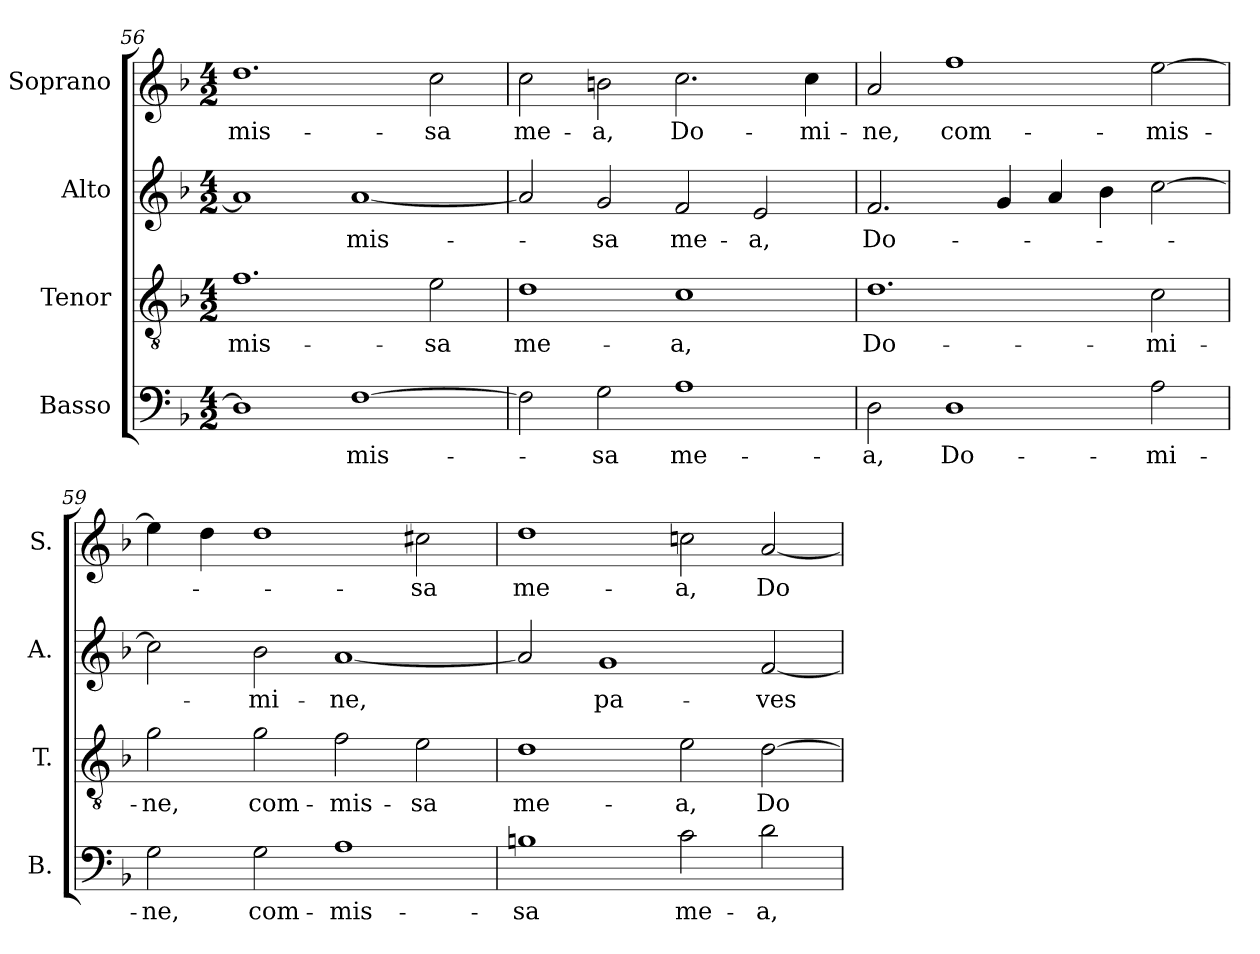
**kern	**text	**kern	**text	**kern	**text	**kern	**text
*part4	*part4	*part3	*part3	*part2	*part2	*part1	*part1
*staff4	*staff4	*staff3	*staff3	*staff2	*staff2	*staff1	*staff1
*I"Basso	*	*I"Tenor	*	*I"Alto	*	*I"Soprano	*
*I'B.	*	*I'T.	*	*I'A.	*	*I'S.	*
!!LO:LB:g=z
*clefF4	*	*clefGv2	*	*clefG2	*	*clefG2	*
*	*	*ITrd7c12	*	*	*	*	*
*k[b-]	*	*k[b-]	*	*k[b-]	*	*k[b-]	*
*F:	*	*F:	*	*F:	*	*F:	*
*M4/2	*	*M4/2	*	*M4/2	*	*M4/2	*
=56	=56	=56	=56	=56	=56	=56	=56
!	!	!	!LO:LY:b:color=#000000	!	!	!	!
!	!	!	!	!	!	!	!LO:LY:b:color=#000000
1Di]	.	1.Fi	-mis-	1ai]	.	1.ddi	-mis-
!	!LO:LY:b:color=#000000	!	!	!	!	!	!
!	!	!	!	!	!LO:LY:b:color=#000000	!	!
[1Fi	-mis-	.	.	[1ai	-mis-	.	.
!	!	!	!LO:LY:b:color=#000000	!	!	!	!
!	!	!	!	!	!	!	!LO:LY:b:color=#000000
.	.	2Ei\	-sa	.	.	2cci\	-sa
=57	=57	=57	=57	=57	=57	=57	=57
!	!	!	!LO:LY:b:color=#000000	!	!	!	!
!	!	!	!	!	!	!	!LO:LY:b:color=#000000
2Fi\]	.	1Di	me-	2ai/]	.	2cci\	me-
!	!LO:LY:b:color=#000000	!	!	!	!	!	!
!	!	!	!	!	!LO:LY:b:color=#000000	!	!
!	!	!	!	!	!	!	!LO:LY:b:color=#000000
2Gi\	-sa	.	.	2gi/	-sa	2bni\	-a,
!	!LO:LY:b:color=#000000	!	!	!	!	!	!
!	!	!	!LO:LY:b:color=#000000	!	!	!	!
!	!	!	!	!	!LO:LY:b:color=#000000	!	!
!	!	!	!	!	!	!	!LO:LY:b:color=#000000
1Ai	me-	1Ci	-a,	2fi/	me-	2.cci\	Do-
!	!	!	!	!	!LO:LY:b:color=#000000	!	!
.	.	.	.	2ei/	-a,	.	.
!	!	!	!	!	!	!	!LO:LY:b:color=#000000
.	.	.	.	.	.	4cci\	-mi-
=58	=58	=58	=58	=58	=58	=58	=58
!	!LO:LY:b:color=#000000	!	!	!	!	!	!
!	!	!	!LO:LY:b:color=#000000	!	!	!	!
!	!	!	!	!	!LO:LY:b:color=#000000	!	!
!	!	!	!	!	!	!	!LO:LY:b:color=#000000
2Di\	-a,	1.Di	Do-	2.fi/	Do-	2ai/	-ne,
!	!LO:LY:b:color=#000000	!	!	!	!	!	!
!	!	!	!	!	!	!	!LO:LY:b:color=#000000
1Di	Do-	.	.	.	.	1ffi	com-
.	.	.	.	4gi/	.	.	.
.	.	.	.	4ai/	.	.	.
.	.	.	.	4b-i\	.	.	.
!	!LO:LY:b:color=#000000	!	!	!	!	!	!
!	!	!	!LO:LY:b:color=#000000	!	!	!	!
!	!	!	!	!	!	!	!LO:LY:b:color=#000000
2Ai\	-mi-	2Ci\	-mi-	[2cci\	.	[2eei\	-mis-
=59	=59	=59	=59	=59	=59	=59	=59
!	!LO:LY:b:color=#000000	!	!	!	!	!	!
!	!	!	!LO:LY:b:color=#000000	!	!	!	!
2Gi\	-ne,	2Gi\	-ne,	2cci\]	.	4eei\]	.
.	.	.	.	.	.	4ddi\	.
!	!LO:LY:b:color=#000000	!	!	!	!	!	!
!	!	!	!LO:LY:b:color=#000000	!	!	!	!
!	!	!	!	!	!LO:LY:b:color=#000000	!	!
2Gi\	com-	2Gi\	com-	2b-i\	-mi-	1ddi	.
!	!LO:LY:b:color=#000000	!	!	!	!	!	!
!	!	!	!LO:LY:b:color=#000000	!	!	!	!
!	!	!	!	!	!LO:LY:b:color=#000000	!	!
1Ai	-mis-	2Fi\	-mis-	[1ai	-ne,	.	.
!	!	!	!LO:LY:b:color=#000000	!	!	!	!
!	!	!	!	!	!	!	!LO:LY:b:color=#000000
.	.	2Ei\	-sa	.	.	2cc#Xi\	-sa
=60	=60	=60	=60	=60	=60	=60	=60
!	!LO:LY:b:color=#000000	!	!	!	!	!	!
!	!	!	!LO:LY:b:color=#000000	!	!	!	!
!	!	!	!	!	!	!	!LO:LY:b:color=#000000
1Bni	-sa	1Di	me-	2ai/]	.	1ddi	me-
!	!	!	!	!	!LO:LY:b:color=#000000	!	!
.	.	.	.	1gi	pa-	.	.
!	!LO:LY:b:color=#000000	!	!	!	!	!	!
!	!	!	!LO:LY:b:color=#000000	!	!	!	!
!	!	!	!	!	!	!	!LO:LY:b:color=#000000
2ci\	me-	2Ei\	-a,	.	.	2ccni\	-a,
!	!LO:LY:b:color=#000000	!	!	!	!	!	!
!	!	!	!LO:LY:b:color=#000000	!	!	!	!
!	!	!	!	!	!LO:LY:b:color=#000000	!	!
!	!	!	!	!	!	!	!LO:LY:b:color=#000000
2di\	-a,	[2Di\	Do-	[2fi/	-ves-	[2ai/	Do-
=	=	=	=	=	=	=	=
*-	*-	*-	*-	*-	*-	*-	*-
